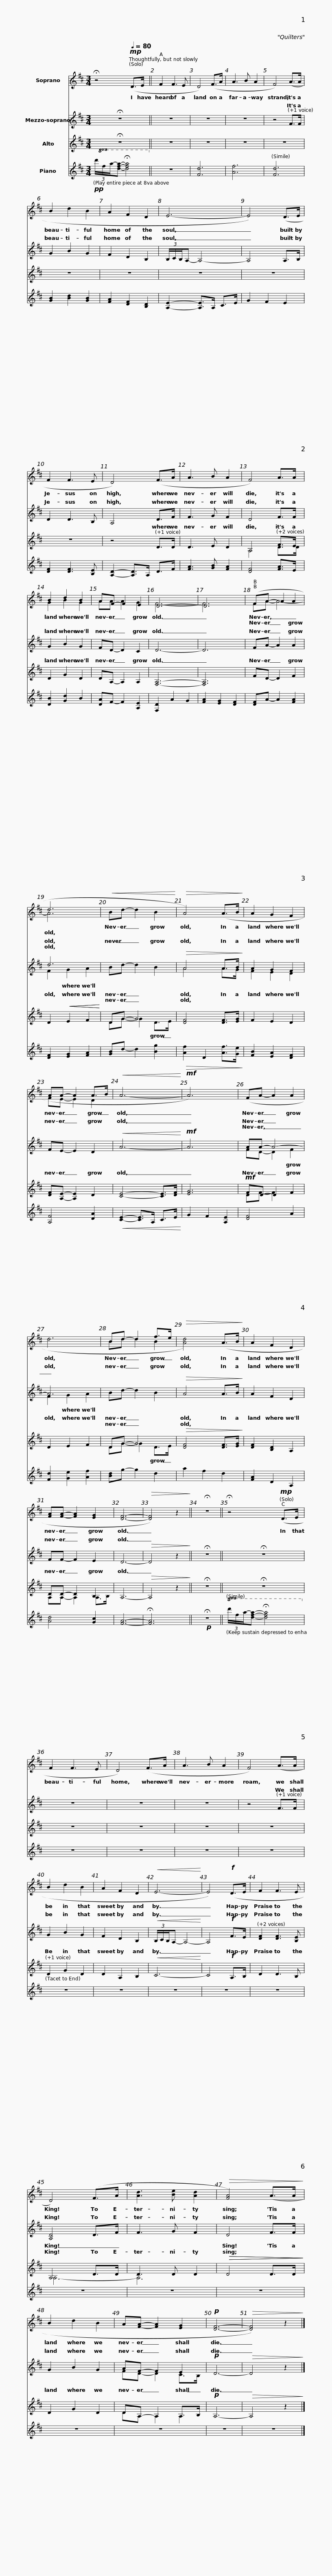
X:1
%%score ( 1 2 ) ( 3 4 ) ( 5 6 ) 7
L:1/8
M:3/4
I:linebreak $
K:D
V:1 treble
V:2 treble
V:3 treble
V:4 treble
V:5 treble
V:6 treble
V:7 treble
V:1
 !fermata!z4!mp![Q:1/4=80] (D>E || F2 F3 E | D4) (F>A | A3 B A2 | F4) (A>A |$ %5
 B2 d2 B2 | A2 F2 D2 | E6- | E4) (D>E | F2 F3 E | %10
 D4) (F>A |$ A3 B A2 | F4) A>A | B2 d2 B2 | AF- F2 E2 | %15
 D6- | D6 |$ (FA- A2 A2 | d6 |!<(! Bd- d2 B2!<)! | %20
!>(! A4) (A>B!>)! | A2 G2 F2 |$ AA- A2 A>B |!<(! A6-!<)! |!mf! A6) | %25
 (FA- A2 A2 | d6 |$ Bd- d2 f>e |!>(! [Ad]4) (A>B!>)! | A2 F2 D2 | %30
 [FA][FA]- [FA]2 [EG]2 | [DF]6- |!>(! [DF]4) z2!>)! || !fermata!z6 ||$ !fermata!z4!mp! (D>E | %35
 F2 F3 E | D4) (F>A | A3 B A2 | F4) (A>A | B2 d2 B2 |$ %40
 A2 F2 D2 |!<(! E6-!<)! | E4)!f! (D>E | F2 F3 E | D4) (F>A | %45
 [Ad]3 [Be] [Ad]2 |$!>(! [FA]4) (A>A!>)! | B2 d2 B2 | A[FA]- [FA]2 [EG]2 |!p! [DF]6- | %50
!>(! [DF]4) z2!>)! |] %51
V:2
 x6 || x6 | x6 | x6 | x6 |$ %5
 x6 | x6 | x6 | x6 | x6 | %10
 x6 |$ x6 | x6 | G2 B2 G2 | AA A2 G2 | %15
 F6- | F6 |$ FA- A4- | A6 | x6 | %20
 x6 | x6 |$ FE- E2 D2 | x6 | x6 | %25
 x6 | x6 |$ Bd d2 B2 | x6 | x6 | %30
 x6 | x6 | x6 || x6 ||$ x6 | %35
 x6 | x6 | x6 | x6 | x6 |$ %40
 x6 | x6 | x6 | x6 | x6 | %45
 x6 |$ x6 | x6 | x6 | x6 | %50
 x6 |] %51
V:3
 !fermata!z6 || z6 | z6 | z6 | z4 F>F |$ %5
 G2 B2 G2 | F2 D2 B,2 | (3B,/C/B,/A,- A,4- | A,4 A,>B, | D2 D3 B, | %10
 A,4 D>F |$ F3 G F2 | D4 F>F | G2 B2 G2 | FD- D2 C2 | %15
 D6- | D6 |$ FA- A2 A2 | d6 | Bd- d2 B2 | %20
!>(! A4 A>B!>)! | A2 G2 F2 |$ FE- E2 D2 |!<(! A6-!<)! |!mf! A6 | %25
 AA- A4- | A6 |$ Bd- d2 B2 |!>(! A4 A>B!>)! | A2 F2 D2 | %30
 FF- F2 E2 | D6- |!>(! D4 z2!>)! || !fermata!z6 ||$ !fermata!z6 | %35
 z6 | z6 | z6 | z4 F>F | G2 B2 G2 |$ %40
 F2 D2 B,2 |!<(! (3B,/C/B,/A,- A,4-!<)! | A,4!f! F>E | [DF]2 [DF]3 [B,E] | [A,D]4 D>F | %45
 F3 G F2 |$ D4 F>F | G2 B2 G2 | AF- F2 E2 |!p! D6- | %50
!>(! D4 z2!>)! |] %51
V:4
 x6 || x6 | x6 | x6 | x6 |$ %5
 x6 | x6 | x6 | x6 | x6 | %10
 x6 |$ x6 | x6 | x6 | x6 | %15
 x6 | x6 |$ x6 | F2 G2 A2 | x6 | %20
 A4 A>G | F2 E2 D2 |$ x6 | x6 | x6 | %25
 FD- D2 F2 | F2 G2 A2 |$ x6 | x6 | x6 | %30
 x6 | x6 | x6 || x6 ||$ x6 | %35
 x6 | x6 | x6 | x6 | x6 |$ %40
 x6 | x6 | x6 | x6 | x6 | %45
 x6 |$ x6 | x6 | FD- D2 C>B, | x6 | %50
 x6 |] %51
V:5
 !fermata!z6 || z6 | z6 | z6 | z6 |$ %5
 z6 | z6 | z6 | z6 | z6 | %10
 z4 D>D |$ D3 E D2 | A,4 F>E | D2 G2 D2 | DA,- A,2 A,2 | %15
 [F,A,]6- | [F,A,]6 |$ FD- D2 F2 | D2!<(!!<(! E2 F2!<)!!<)! | DG- G4 | %20
 [DF]4 [DF]>[EG] | F2 E2 D2 |$ [DF][A,E]- [A,E]2 D2 | [CE]4- [CE]>[DF] | [EG]6 | %25
!mf! FD- D2 F2 | D2 E2 F2 |$ DG- G4 |!>(! [DF]4 [DF]>[EG]!>)! | [DF]2 [B,D]2 A,2 | %30
 DD- D2 B,2 | A,6- |!>(! A,4 z2!>)! || !fermata!z6 ||$ !fermata!z6 | %35
 z6 | z6 | z6 | z6 | D2 G2 D2 |$ %40
 D2 A,2 B,2 |!<(! C6-!<)! | C4!f! A,>B, | D2 D3 B, | A,4 D>D | %45
 D3 D D2 |$!>(!!>(! D4 D>D!>)!!>)! | D2 G2 D2 | DA,- A,2 A,>B, |!p! A,6- | %50
!>(! A,4 z2!>)! |] %51
V:6
 x6 || x6 | x6 | x6 | x6 |$ %5
 x6 | x6 | x6 | x6 | x6 | %10
 x6 |$ x6 | A,4 D>D | x6 | x6 | %15
 x6 | x6 |$ x6 | x6 | DG- G2 D>E | %20
 x6 | x6 |$ x6 | x6 | x6 | %25
 DF- F2 x2 | x6 |$ DG- G2 D>E | x6 | x6 | %30
 A,A,- A,2 A,>B, | x6 | x6 || x6 ||$ x6 | %35
 x6 | x6 | x6 | x6 | x6 |$ %40
 x6 | x6 | x6 | x6 | A,6- | %45
 A,6 |$ x6 | x6 | DA, A,2 A,2 | x6 | %50
 x6 |] %51
V:7
!pp!!8va(! (3d'/-f'/-a'/-[d'f'a']- !fermata![d'f'a']4!8va)! || z6 | [Fd]6 | [Af]6 | [Fd]6 |$ %5
 [GB]2 [Bd]2 [GB]2 | [FA]2 [DF]2 [B,D]2 | [A,E]2- [A,E]>A, C>E | G2 F2 E2 | [DF]2 [DF]3 [B,E] | %10
 [A,D]2- [A,D]>A, D>F |$ [FA]3 [GB] [FA]2 | [DF]4 [FA]>E | [DB]2 [Gd]2 B2 | [DA]F- F2 [A,E]2 | %15
 [F,D]2 A2 G2 | [FA]2 [EG]2 [DF]2 |$ [DF]A- A2 [FA]2 | [DF]2 [EG]2 [FA]2 | [GB]d- d2 [Bg]2 | %20
!>(! [Af]2 D2 [Af]>[Ge]!>)! | [FB]2 [EA]2 [DF]2 |$ [A,F]4 [DA]2 |!<(! [CE]2- [CE]>A, C>E!<)! | G2 F2 [A,E]2 | %25
 [DF]4 A2 | [Fd]2 [Ge]2 [Af]2 |$ [Bd]g- g2 d2 | a2 f2 d2 | [FA]2 D2 A,2 | %30
 [Ad]4 [Gc]2 | [FA]6- | !fermata![FA]6 ||!p! !fermata!z6 ||$!8va(! (3d'/-f'/-a'/-[d'f'a']- !fermata![d'f'a']4!8va)! | %35
 z6 | z6 | z6 | z6 | z6 |$ %40
 z6 | z6 | z6 | z6 | z6 | %45
 z6 |$ z6 | z6 | z6 | z6 | %50
 z6 |] %51
